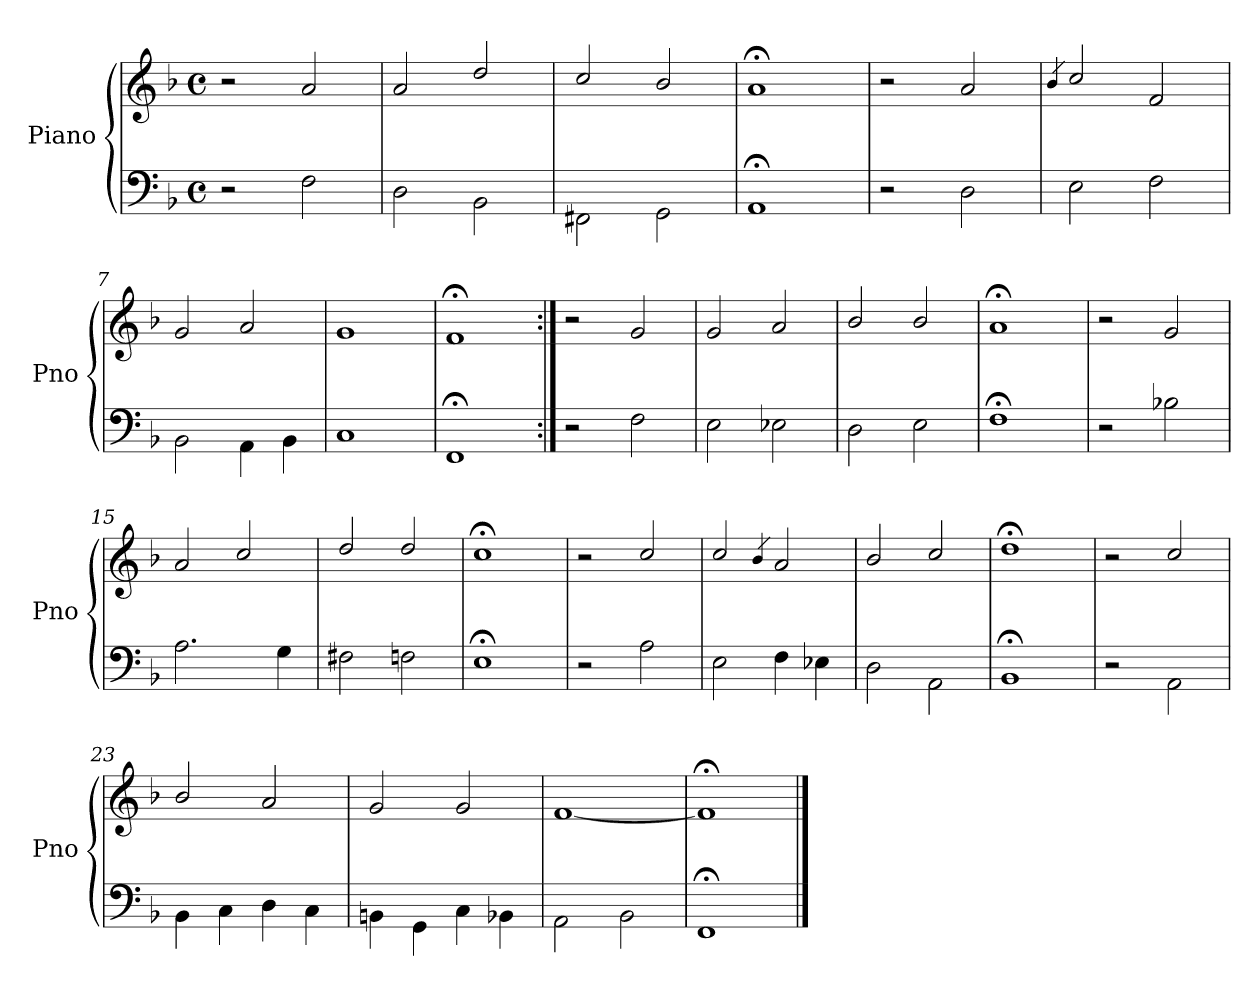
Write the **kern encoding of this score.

**kern	**kern
*part1	*part1
*staff2	*staff1
*I"Piano	*
*I'Pno	*
*clefF4	*clefG2
*k[b-]	*k[b-]
*F:	*F:
*M4/4	*M4/4
*met(c)	*met(c)
=1	=1
2r	2r
2F\	2a/
=2	=2
2D\	2a/
2BB-\	2dd/
=3	=3
2FF#X\	2cc/
2GG\	2b-/
=4	=4
1AA;\	1a;</
=5	=5
2r	2r
2D\	2a/
=6	=6
.	4qb-/
2E\	2cc/
2F\	2f/
=7	=7
2BB-\	2g/
4AA\	2a/
4BB-\	.
=8	=8
1C\	1g/
=9	=9
1FF;\	1f;</
!!LO:LB:g=z
=10:|!	=10:|!
2r	2r
2F\	2g/
=11	=11
2E\	2g/
2E-X\	2a/
=12	=12
2D\	2b-/
2E\	2b-/
=13	=13
1F;\	1a;</
=14	=14
2r	2r
2B-X\	2g/
=15	=15
2.A\	2a/
.	2cc/
4G\	.
=16	=16
2F#X\	2dd/
2Fn\	2dd/
=17	=17
1E;\	1cc;</
!!LO:PB:g=z
=18	=18
2r	2r
2A\	2cc/
=19	=19
2E\	2cc/
.	4qb-/
4F\	2a/
4E-X\	.
=20	=20
2D\	2b-/
2AA\	2cc/
=21	=21
1BB-;\	1dd;</
=22	=22
2r	2r
2AA\	2cc/
=23	=23
4BB-\	2b-/
4C\	.
4D\	2a/
4C\	.
=24	=24
4BBn\	2g/
4GG\	.
4C\	2g/
4BB-X\	.
=25	=25
2AA\	[>1f/
2BB-\	.
=26	=26
1FF;\	1f;</]
==	==
*-	*-
